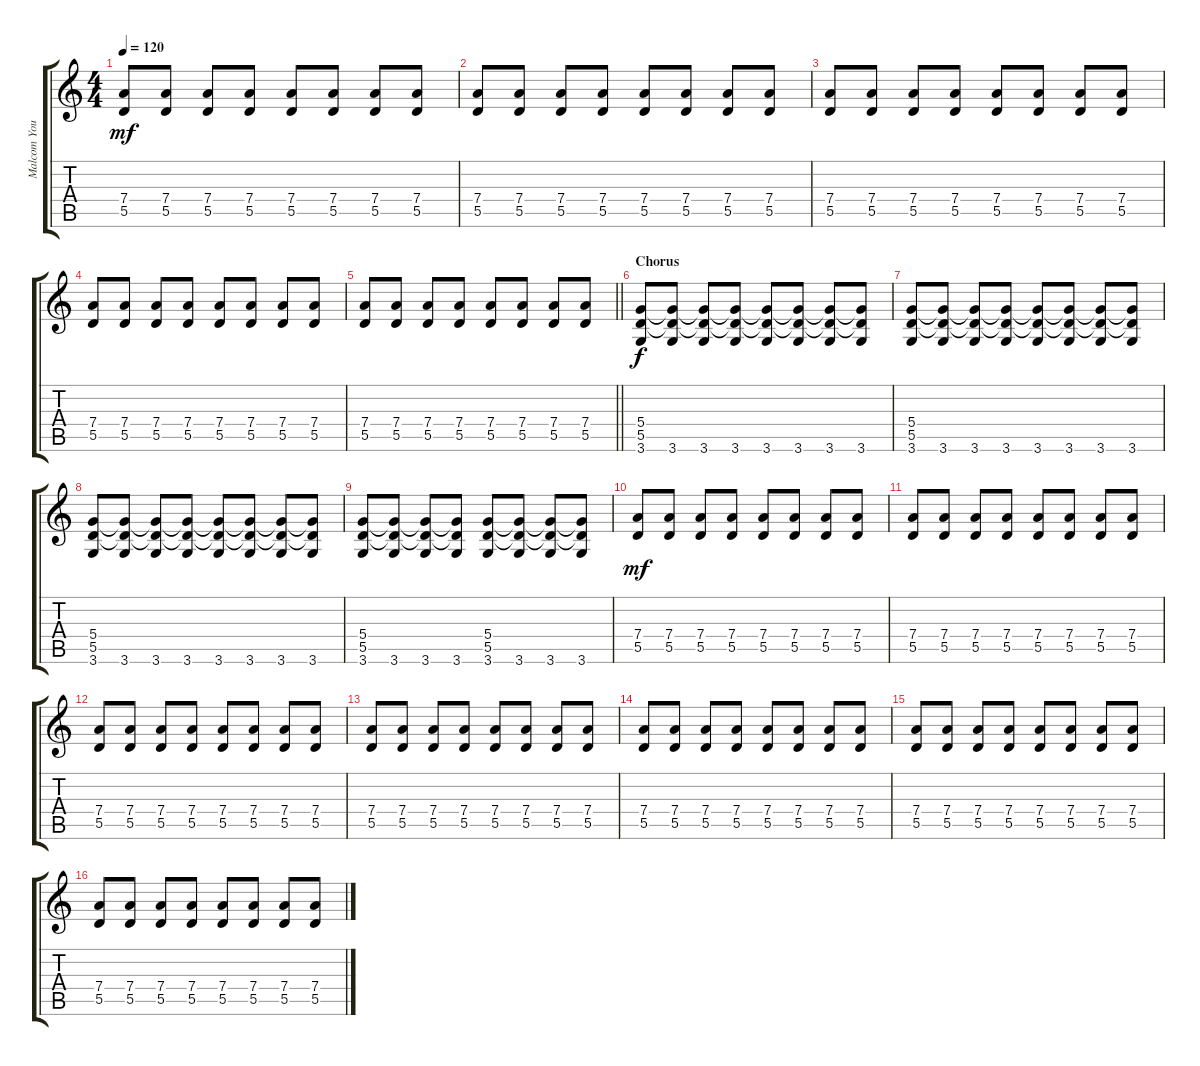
\track ("Malcom Young" "Malcom You") {instrument overdrivenguitar}
\staff {score tabs}
\tuning (E4 B3 G3 D3 A2 E2) {hide}
\ts (4 4)
\tempo 120
\clef g2
\ks c
(7.4 5.5).8{dy mf} (7.4 5.5).8 (7.4 5.5).8 (7.4 5.5).8 (7.4 5.5).8 (7.4 5.5).8 (7.4 5.5).8 (7.4 5.5).8 |
(7.4 5.5).8 (7.4 5.5).8 (7.4 5.5).8 (7.4 5.5).8 (7.4 5.5).8 (7.4 5.5).8 (7.4 5.5).8 (7.4 5.5).8 |
(7.4 5.5).8 (7.4 5.5).8 (7.4 5.5).8 (7.4 5.5).8 (7.4 5.5).8 (7.4 5.5).8 (7.4 5.5).8 (7.4 5.5).8 |
(7.4 5.5).8 (7.4 5.5).8 (7.4 5.5).8 (7.4 5.5).8 (7.4 5.5).8 (7.4 5.5).8 (7.4 5.5).8 (7.4 5.5).8 |
\barLineRight lightlight
(7.4 5.5).8 (7.4 5.5).8 (7.4 5.5).8 (7.4 5.5).8 (7.4 5.5).8 (7.4 5.5).8 (7.4 5.5).8 (7.4 5.5).8 |
\section ("" "Chorus")
(5.4 5.5 3.6).8{dy f} (5.4{t} 5.5{t} 3.6).8 (5.4{t} 5.5{t} 3.6).8 (5.4{t} 5.5{t} 3.6).8 (5.4{t} 5.5{t} 3.6).8 (5.4{t} 5.5{t} 3.6).8 (5.4{t} 5.5{t} 3.6).8 (5.4{t} 5.5{t} 3.6).8 |
(5.4 5.5 3.6).8 (5.4{t} 5.5{t} 3.6).8 (5.4{t} 5.5{t} 3.6).8 (5.4{t} 5.5{t} 3.6).8 (5.4{t} 5.5{t} 3.6).8 (5.4{t} 5.5{t} 3.6).8 (5.4{t} 5.5{t} 3.6).8 (5.4{t} 5.5{t} 3.6).8 |
(5.4 5.5 3.6).8 (5.4{t} 5.5{t} 3.6).8 (5.4{t} 5.5{t} 3.6).8 (5.4{t} 5.5{t} 3.6).8 (5.4{t} 5.5{t} 3.6).8 (5.4{t} 5.5{t} 3.6).8 (5.4{t} 5.5{t} 3.6).8 (5.4{t} 5.5{t} 3.6).8 |
(5.4 5.5 3.6).8 (5.4{t} 5.5{t} 3.6).8 (5.4{t} 5.5{t} 3.6).8 (5.4{t} 5.5{t} 3.6).8 (5.4 5.5 3.6).8 (5.4{t} 5.5{t} 3.6).8 (5.4{t} 5.5{t} 3.6).8 (5.4{t} 5.5{t} 3.6).8 |
(7.4 5.5).8{dy mf} (7.4 5.5).8 (7.4 5.5).8 (7.4 5.5).8 (7.4 5.5).8 (7.4 5.5).8 (7.4 5.5).8 (7.4 5.5).8 |
(7.4 5.5).8 (7.4 5.5).8 (7.4 5.5).8 (7.4 5.5).8 (7.4 5.5).8 (7.4 5.5).8 (7.4 5.5).8 (7.4 5.5).8 |
(7.4 5.5).8 (7.4 5.5).8 (7.4 5.5).8 (7.4 5.5).8 (7.4 5.5).8 (7.4 5.5).8 (7.4 5.5).8 (7.4 5.5).8 |
(7.4 5.5).8 (7.4 5.5).8 (7.4 5.5).8 (7.4 5.5).8 (7.4 5.5).8 (7.4 5.5).8 (7.4 5.5).8 (7.4 5.5).8 |
(7.4 5.5).8 (7.4 5.5).8 (7.4 5.5).8 (7.4 5.5).8 (7.4 5.5).8 (7.4 5.5).8 (7.4 5.5).8 (7.4 5.5).8 |
(7.4 5.5).8 (7.4 5.5).8 (7.4 5.5).8 (7.4 5.5).8 (7.4 5.5).8 (7.4 5.5).8 (7.4 5.5).8 (7.4 5.5).8 |
(7.4 5.5).8 (7.4 5.5).8 (7.4 5.5).8 (7.4 5.5).8 (7.4 5.5).8 (7.4 5.5).8 (7.4 5.5).8 (7.4 5.5).8
